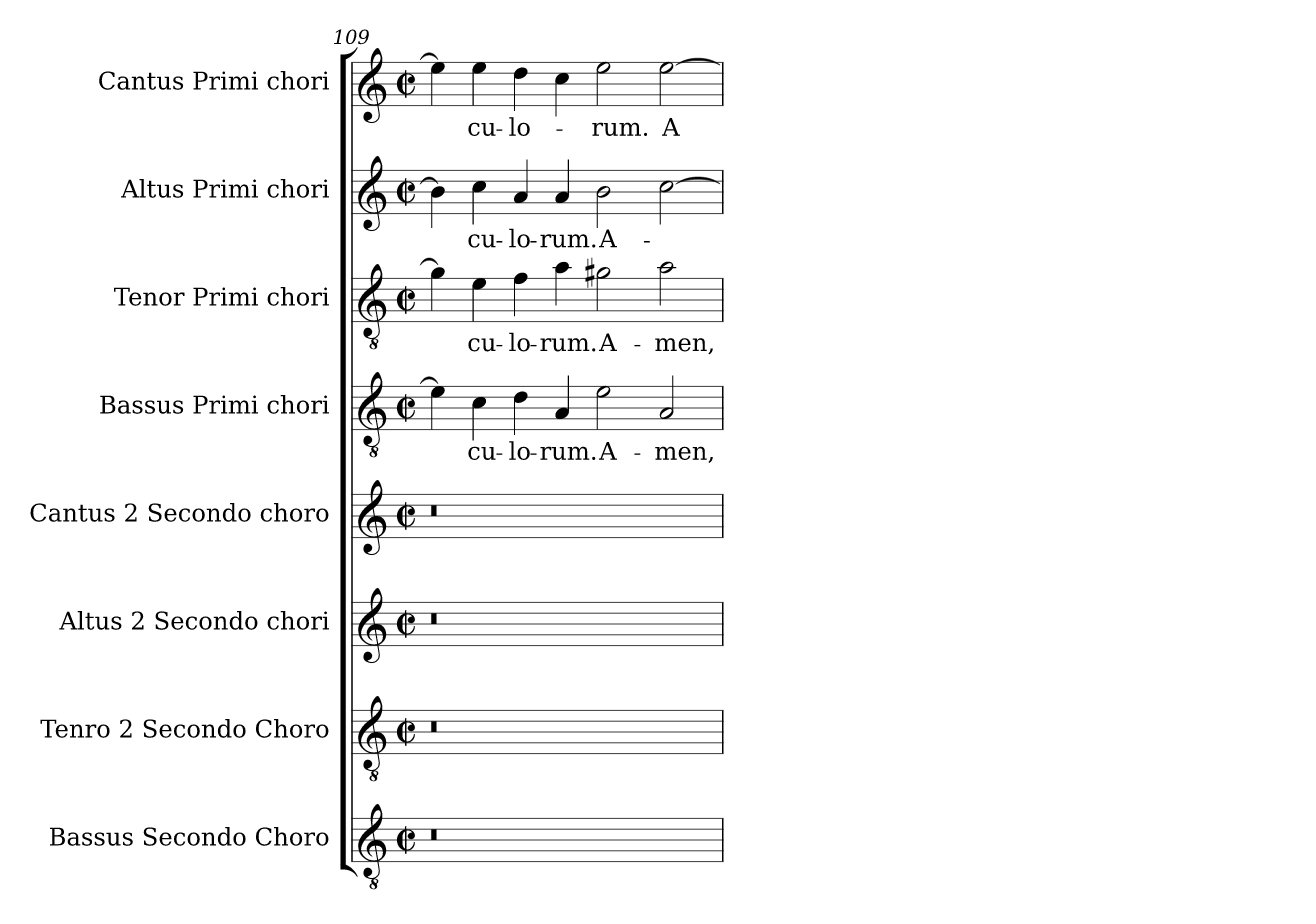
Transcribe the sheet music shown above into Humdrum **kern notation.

**kern	**kern	**kern	**kern	**kern	**text	**kern	**text	**kern	**text	**kern	**text
*part8	*part7	*part6	*part5	*part4	*part4	*part3	*part3	*part2	*part2	*part1	*part1
*staff8	*staff7	*staff6	*staff5	*staff4	*staff4	*staff3	*staff3	*staff2	*staff2	*staff1	*staff1
*I"Bassus  Secondo Choro	*I"Tenro 2  Secondo Choro	*I"Altus 2  Secondo chori	*I"Cantus 2  Secondo choro	*I"Bassus  Primi chori	*	*I"Tenor  Primi chori	*	*I"Altus  Primi chori	*	*I"Cantus  Primi chori	*
*I'Ch	*I'Ch	*I'Ch	*I'Ch	*I'Ch	*	*I'Ch	*	*I'Ch	*	*I'Ch	*
*clefGv2	*clefGv2	*clefG2	*clefG2	*clefGv2	*	*clefGv2	*	*clefG2	*	*clefG2	*
*M2/2	*M2/2	*M2/2	*M2/2	*M2/2	*	*M2/2	*	*M2/2	*	*M2/2	*
*met(c|)	*met(c|)	*met(c|)	*met(c|)	*met(c|)	*	*met(c|)	*	*met(c|)	*	*met(c|)	*
=109	=109	=109	=109	=109	=109	=109	=109	=109	=109	=109	=109
0r	0r	0r	0r	4e\]	.	4g\]	.	4b\]	.	4ee\]	.
!	!	!	!	!	!LO:LY:b:cj	!	!LO:LY:b:cj	!	!LO:LY:b:cj	!	!LO:LY:b:cj
.	.	.	.	4c\	-cu-	4e\	-cu-	4cc\	-cu-	4ee\	-cu-
!	!	!	!	!	!LO:LY:b:cj	!	!LO:LY:b:cj	!	!LO:LY:b:cj	!	!LO:LY:b:cj
.	.	.	.	4d\	-lo-	4f\	-lo-	4a/	-lo-	4dd\	-lo-
!	!	!	!	!	!LO:LY:b:cj	!	!LO:LY:b:cj	!	!LO:LY:b:cj	!	!
.	.	.	.	4A/	-rum.	4a\	-rum.	4a/	-rum.	4cc\	.
!	!	!	!	!	!LO:LY:b:cj	!	!LO:LY:b:cj	!	!LO:LY:b:cj	!	!LO:LY:b:cj
.	.	.	.	2e\	A-	2g#X\	A-	2b\	A-	2ee\	-rum.
!	!	!	!	!	!LO:LY:b:cj	!	!LO:LY:b:cj	!	!	!	!LO:LY:b:cj
.	.	.	.	2A/	-men,	2a\	-men,	[>2cc\	.	[>2ee\	A-
=	=	=	=	=	=	=	=	=	=	=	=
*-	*-	*-	*-	*-	*-	*-	*-	*-	*-	*-	*-
